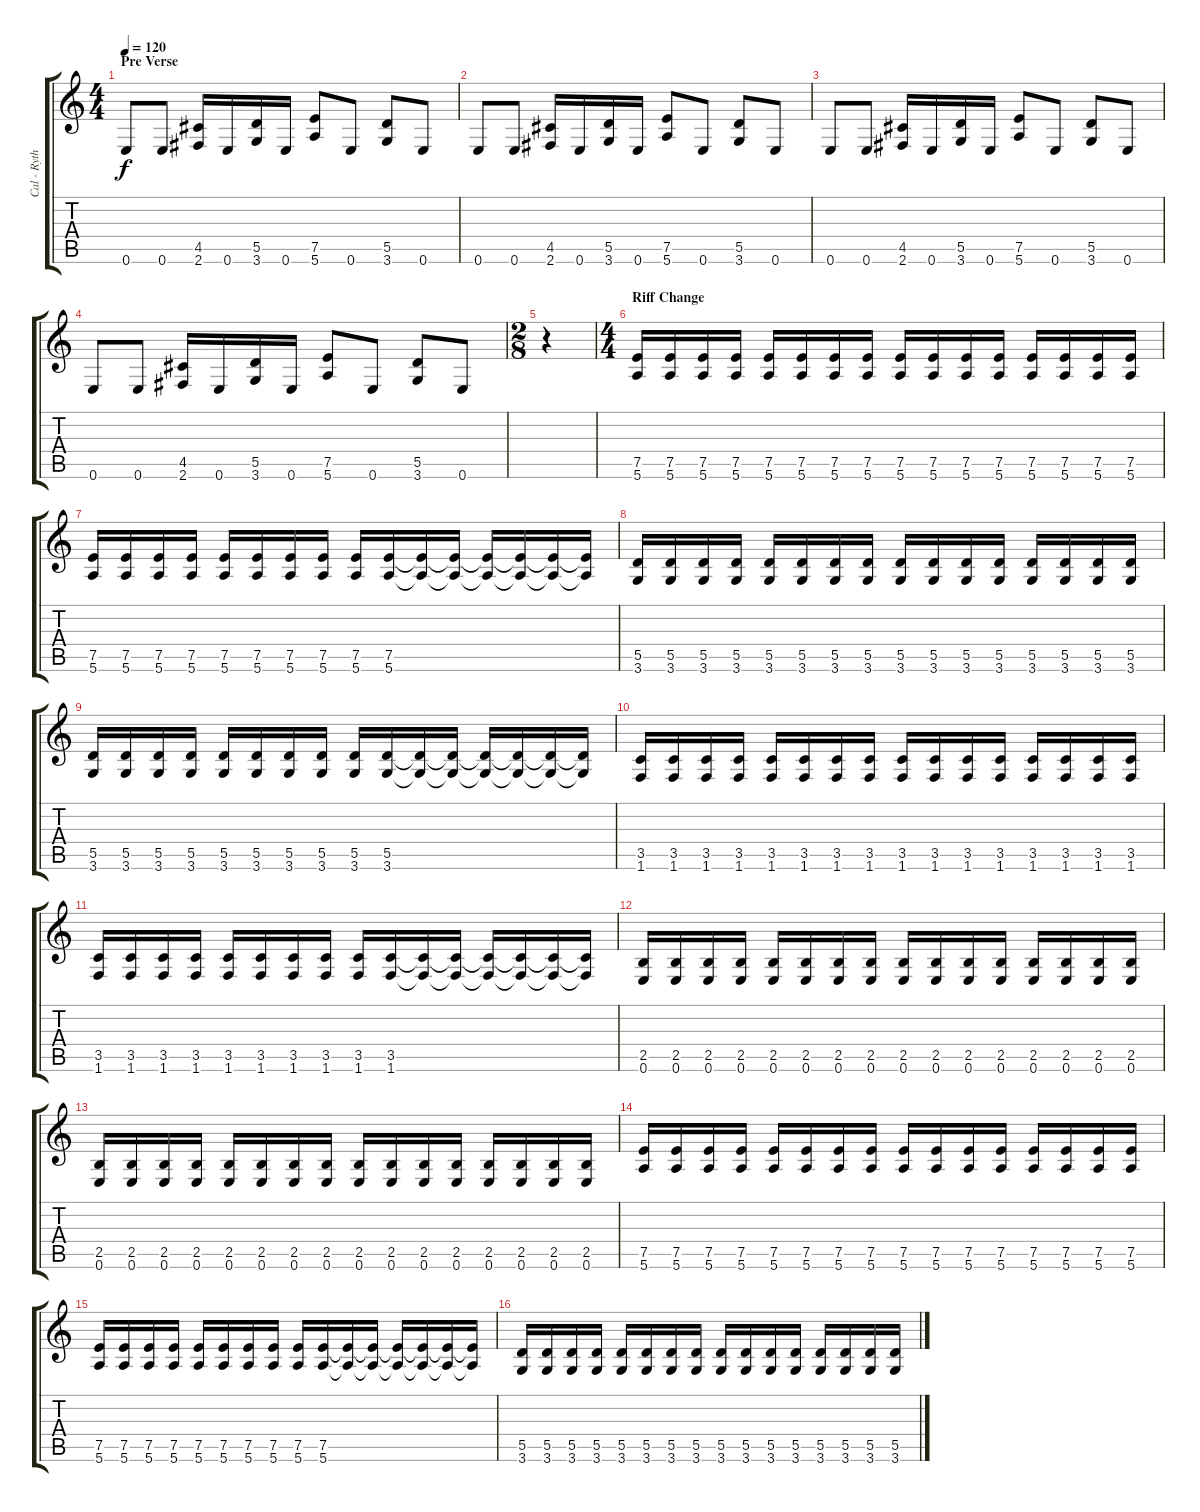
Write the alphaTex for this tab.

\track ("Cal - Rythmn Guitar" "Cal - Ryth") {instrument distortionguitar}
\staff {score tabs}
\tuning (E4 B3 G3 D3 A2 E2) {hide}
\ts (4 4)
\section ("" "Pre Verse")
\tempo 120
\clef g2
\ks c
0.6.8{dy f} 0.6.8 (4.5 2.6).16 0.6.16 (5.5 3.6).16 0.6.16 (7.5 5.6).8 0.6.8 (5.5 3.6).8 0.6.8 |
0.6.8 0.6.8 (4.5 2.6).16 0.6.16 (5.5 3.6).16 0.6.16 (7.5 5.6).8 0.6.8 (5.5 3.6).8 0.6.8 |
0.6.8 0.6.8 (4.5 2.6).16 0.6.16 (5.5 3.6).16 0.6.16 (7.5 5.6).8 0.6.8 (5.5 3.6).8 0.6.8 |
0.6.8 0.6.8 (4.5 2.6).16 0.6.16 (5.5 3.6).16 0.6.16 (7.5 5.6).8 0.6.8 (5.5 3.6).8 0.6.8 |
\ts (2 8)
r.4 |
\ts (4 4)
\section ("" "Riff Change")
(7.5 5.6).16 (7.5 5.6).16 (7.5 5.6).16 (7.5 5.6).16 (7.5 5.6).16 (7.5 5.6).16 (7.5 5.6).16 (7.5 5.6).16 (7.5 5.6).16 (7.5 5.6).16 (7.5 5.6).16 (7.5 5.6).16 (7.5 5.6).16 (7.5 5.6).16 (7.5 5.6).16 (7.5 5.6).16 |
(7.5 5.6).16 (7.5 5.6).16 (7.5 5.6).16 (7.5 5.6).16 (7.5 5.6).16 (7.5 5.6).16 (7.5 5.6).16 (7.5 5.6).16 (7.5 5.6).16 (7.5 5.6).16 (7.5{t} 5.6{t}).16 (7.5{t} 5.6{t}).16 (7.5{t} 5.6{t}).16 (7.5{t} 5.6{t}).16 (7.5{t} 5.6{t}).16 (7.5{t} 5.6{t}).16 |
(5.5 3.6).16 (5.5 3.6).16 (5.5 3.6).16 (5.5 3.6).16 (5.5 3.6).16 (5.5 3.6).16 (5.5 3.6).16 (5.5 3.6).16 (5.5 3.6).16 (5.5 3.6).16 (5.5 3.6).16 (5.5 3.6).16 (5.5 3.6).16 (5.5 3.6).16 (5.5 3.6).16 (5.5 3.6).16 |
(5.5 3.6).16 (5.5 3.6).16 (5.5 3.6).16 (5.5 3.6).16 (5.5 3.6).16 (5.5 3.6).16 (5.5 3.6).16 (5.5 3.6).16 (5.5 3.6).16 (5.5 3.6).16 (5.5{t} 3.6{t}).16 (5.5{t} 3.6{t}).16 (5.5{t} 3.6{t}).16 (5.5{t} 3.6{t}).16 (5.5{t} 3.6{t}).16 (5.5{t} 3.6{t}).16 |
(3.5 1.6).16 (3.5 1.6).16 (3.5 1.6).16 (3.5 1.6).16 (3.5 1.6).16 (3.5 1.6).16 (3.5 1.6).16 (3.5 1.6).16 (3.5 1.6).16 (3.5 1.6).16 (3.5 1.6).16 (3.5 1.6).16 (3.5 1.6).16 (3.5 1.6).16 (3.5 1.6).16 (3.5 1.6).16 |
(3.5 1.6).16 (3.5 1.6).16 (3.5 1.6).16 (3.5 1.6).16 (3.5 1.6).16 (3.5 1.6).16 (3.5 1.6).16 (3.5 1.6).16 (3.5 1.6).16 (3.5 1.6).16 (3.5{t} 1.6{t}).16 (3.5{t} 1.6{t}).16 (3.5{t} 1.6{t}).16 (3.5{t} 1.6{t}).16 (3.5{t} 1.6{t}).16 (3.5{t} 1.6{t}).16 |
(2.5 0.6).16 (2.5 0.6).16 (2.5 0.6).16 (2.5 0.6).16 (2.5 0.6).16 (2.5 0.6).16 (2.5 0.6).16 (2.5 0.6).16 (2.5 0.6).16 (2.5 0.6).16 (2.5 0.6).16 (2.5 0.6).16 (2.5 0.6).16 (2.5 0.6).16 (2.5 0.6).16 (2.5 0.6).16 |
(2.5 0.6).16 (2.5 0.6).16 (2.5 0.6).16 (2.5 0.6).16 (2.5 0.6).16 (2.5 0.6).16 (2.5 0.6).16 (2.5 0.6).16 (2.5 0.6).16 (2.5 0.6).16 (2.5 0.6).16 (2.5 0.6).16 (2.5 0.6).16 (2.5 0.6).16 (2.5 0.6).16 (2.5 0.6).16 |
(7.5 5.6).16 (7.5 5.6).16 (7.5 5.6).16 (7.5 5.6).16 (7.5 5.6).16 (7.5 5.6).16 (7.5 5.6).16 (7.5 5.6).16 (7.5 5.6).16 (7.5 5.6).16 (7.5 5.6).16 (7.5 5.6).16 (7.5 5.6).16 (7.5 5.6).16 (7.5 5.6).16 (7.5 5.6).16 |
(7.5 5.6).16 (7.5 5.6).16 (7.5 5.6).16 (7.5 5.6).16 (7.5 5.6).16 (7.5 5.6).16 (7.5 5.6).16 (7.5 5.6).16 (7.5 5.6).16 (7.5 5.6).16 (7.5{t} 5.6{t}).16 (7.5{t} 5.6{t}).16 (7.5{t} 5.6{t}).16 (7.5{t} 5.6{t}).16 (7.5{t} 5.6{t}).16 (7.5{t} 5.6{t}).16 |
(5.5 3.6).16 (5.5 3.6).16 (5.5 3.6).16 (5.5 3.6).16 (5.5 3.6).16 (5.5 3.6).16 (5.5 3.6).16 (5.5 3.6).16 (5.5 3.6).16 (5.5 3.6).16 (5.5 3.6).16 (5.5 3.6).16 (5.5 3.6).16 (5.5 3.6).16 (5.5 3.6).16 (5.5 3.6).16
